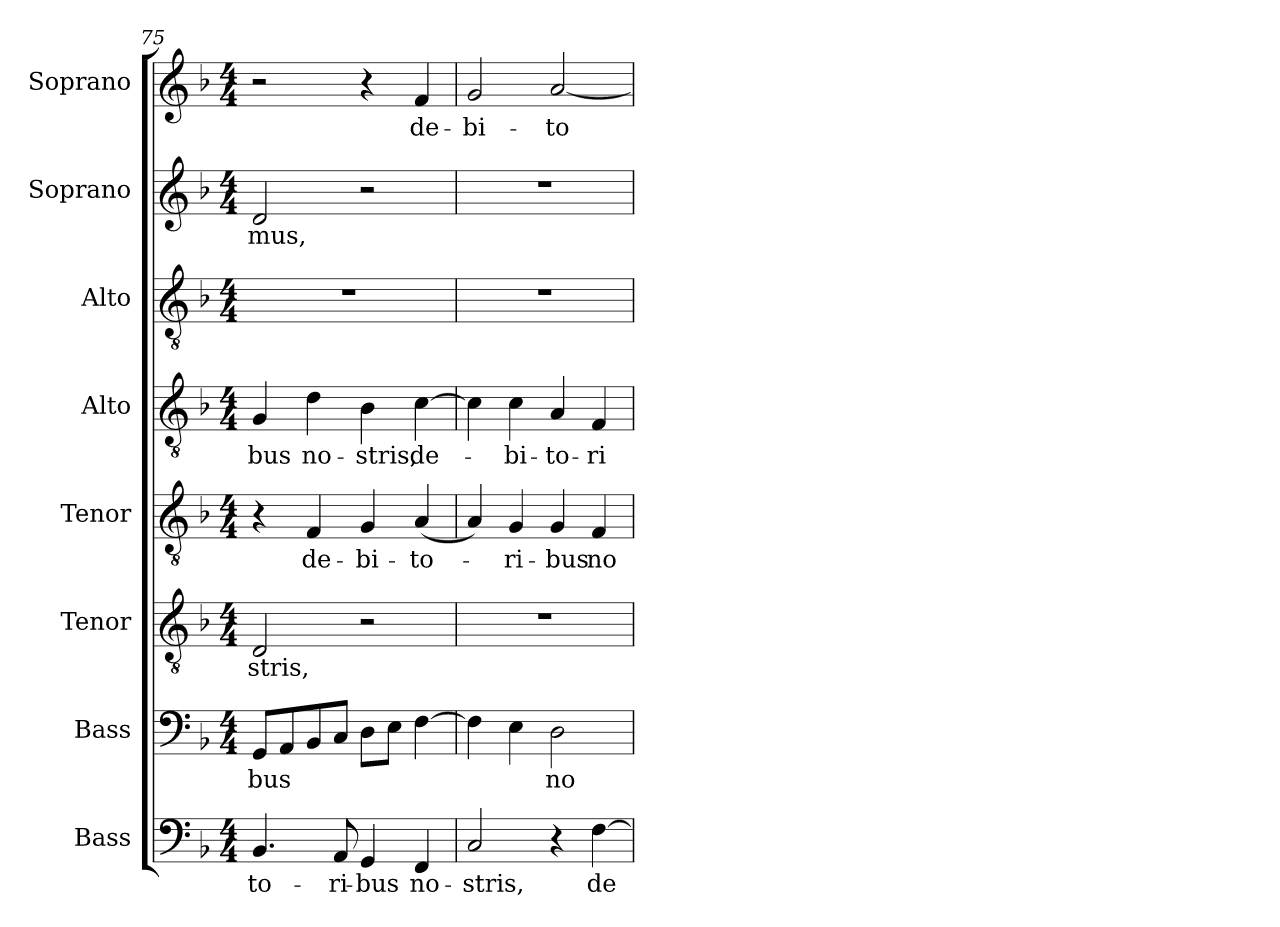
**kern	**text	**kern	**text	**kern	**text	**kern	**text	**kern	**text	**kern	**kern	**text	**kern	**text
*part8	*part8	*part7	*part7	*part6	*part6	*part5	*part5	*part4	*part4	*part3	*part2	*part2	*part1	*part1
*staff8	*staff8	*staff7	*staff7	*staff6	*staff6	*staff5	*staff5	*staff4	*staff4	*staff3	*staff2	*staff2	*staff1	*staff1
*I"Bass	*	*I"Bass	*	*I"Tenor	*	*I"Tenor	*	*I"Alto	*	*I"Alto	*I"Soprano	*	*I"Soprano	*
*I'B.	*	*I'B.	*	*I'T.	*	*I'T.	*	*I'A.	*	*I'A.	*I'S.	*	*I'S.	*
*clefF4	*	*clefF4	*	*clefGv2	*	*clefGv2	*	*clefGv2	*	*clefGv2	*clefG2	*	*clefG2	*
*	*	*	*	*ITrd7c12	*	*ITrd7c12	*	*ITrd7c12	*	*ITrd7c12	*	*	*	*
*k[b-]	*	*k[b-]	*	*k[b-]	*	*k[b-]	*	*k[b-]	*	*k[b-]	*k[b-]	*	*k[b-]	*
*F:	*	*F:	*	*F:	*	*F:	*	*F:	*	*F:	*F:	*	*F:	*
*M4/4	*	*M4/4	*	*M4/4	*	*M4/4	*	*M4/4	*	*M4/4	*M4/4	*	*M4/4	*
=75	=75	=75	=75	=75	=75	=75	=75	=75	=75	=75	=75	=75	=75	=75
!	!LO:LY:b:color=#000000	!	!	!	!	!	!	!	!	!	!	!	!	!
!	!	!	!LO:LY:b:color=#000000	!	!	!	!	!	!	!	!	!	!	!
!	!	!	!	!	!LO:LY:b:color=#000000	!	!	!	!	!	!	!	!	!
!	!	!	!	!	!	!	!	!	!LO:LY:b:color=#000000	!	!	!	!	!
!	!	!	!	!	!	!	!	!	!	!	!	!LO:LY:b:color=#000000	!	!
4.BB-i/	-to-	8GGi/L	-bus	2DDi/	-stris,	4r	.	4GGi/	-bus	1r	2di/	-mus,	2r	.
.	.	8AAi/	.	.	.	.	.	.	.	.	.	.	.	.
!	!	!	!	!	!	!	!LO:LY:b:color=#000000	!	!	!	!	!	!	!
!	!	!	!	!	!	!	!	!	!LO:LY:b:color=#000000	!	!	!	!	!
.	.	8BB-i/	.	.	.	4FFi/	de-	4Di\	no-	.	.	.	.	.
!	!LO:LY:b:color=#000000	!	!	!	!	!	!	!	!	!	!	!	!	!
8AAi/	-ri-	8Ci/J	.	.	.	.	.	.	.	.	.	.	.	.
!	!LO:LY:b:color=#000000	!	!	!	!	!	!	!	!	!	!	!	!	!
!	!	!	!	!	!	!	!LO:LY:b:color=#000000	!	!	!	!	!	!	!
!	!	!	!	!	!	!	!	!	!LO:LY:b:color=#000000	!	!	!	!	!
4GGi/	-bus	8Di\L	.	2r	.	4GGi/	-bi-	4BB-i\	-stris,	.	2r	.	4r	.
.	.	8Ei\J	.	.	.	.	.	.	.	.	.	.	.	.
!	!LO:LY:b:color=#000000	!	!	!	!	!	!	!	!	!	!	!	!	!
!	!	!	!	!	!	!	!LO:LY:b:color=#000000	!	!	!	!	!	!	!
!	!	!	!	!	!	!	!	!	!LO:LY:b:color=#000000	!	!	!	!	!
!	!	!	!	!	!	!	!	!	!	!	!	!	!	!LO:LY:b:color=#000000
4FFi/	no-	[4Fi\	.	.	.	(4AAi/	-to-	[4Ci\	de-	.	.	.	4fi/	de-
=76	=76	=76	=76	=76	=76	=76	=76	=76	=76	=76	=76	=76	=76	=76
!	!LO:LY:b:color=#000000	!	!	!	!	!	!	!	!	!	!	!	!	!
!	!	!	!	!	!	!	!	!	!	!	!	!	!	!LO:LY:b:color=#000000
2Ci/	-stris,	4Fi\]	.	1r	.	4AAi/)	.	4Ci\]	.	1r	1r	.	2gi/	-bi-
!	!	!	!	!	!	!	!LO:LY:b:color=#000000	!	!	!	!	!	!	!
!	!	!	!	!	!	!	!	!	!LO:LY:b:color=#000000	!	!	!	!	!
.	.	4Ei\	.	.	.	4GGi/	-ri-	4Ci\	-bi-	.	.	.	.	.
!	!	!	!LO:LY:b:color=#000000	!	!	!	!	!	!	!	!	!	!	!
!	!	!	!	!	!	!	!LO:LY:b:color=#000000	!	!	!	!	!	!	!
!	!	!	!	!	!	!	!	!	!LO:LY:b:color=#000000	!	!	!	!	!
!	!	!	!	!	!	!	!	!	!	!	!	!	!	!LO:LY:b:color=#000000
4r	.	2Di\	no-	.	.	4GGi/	-bus	4AAi/	-to-	.	.	.	[2ai/	-to-
!	!LO:LY:b:color=#000000	!	!	!	!	!	!	!	!	!	!	!	!	!
!	!	!	!	!	!	!	!LO:LY:b:color=#000000	!	!	!	!	!	!	!
!	!	!	!	!	!	!	!	!	!LO:LY:b:color=#000000	!	!	!	!	!
[4Fi\	de-	.	.	.	.	4FFi/	no-	4FFi/	-ri-	.	.	.	.	.
=	=	=	=	=	=	=	=	=	=	=	=	=	=	=
*-	*-	*-	*-	*-	*-	*-	*-	*-	*-	*-	*-	*-	*-	*-
